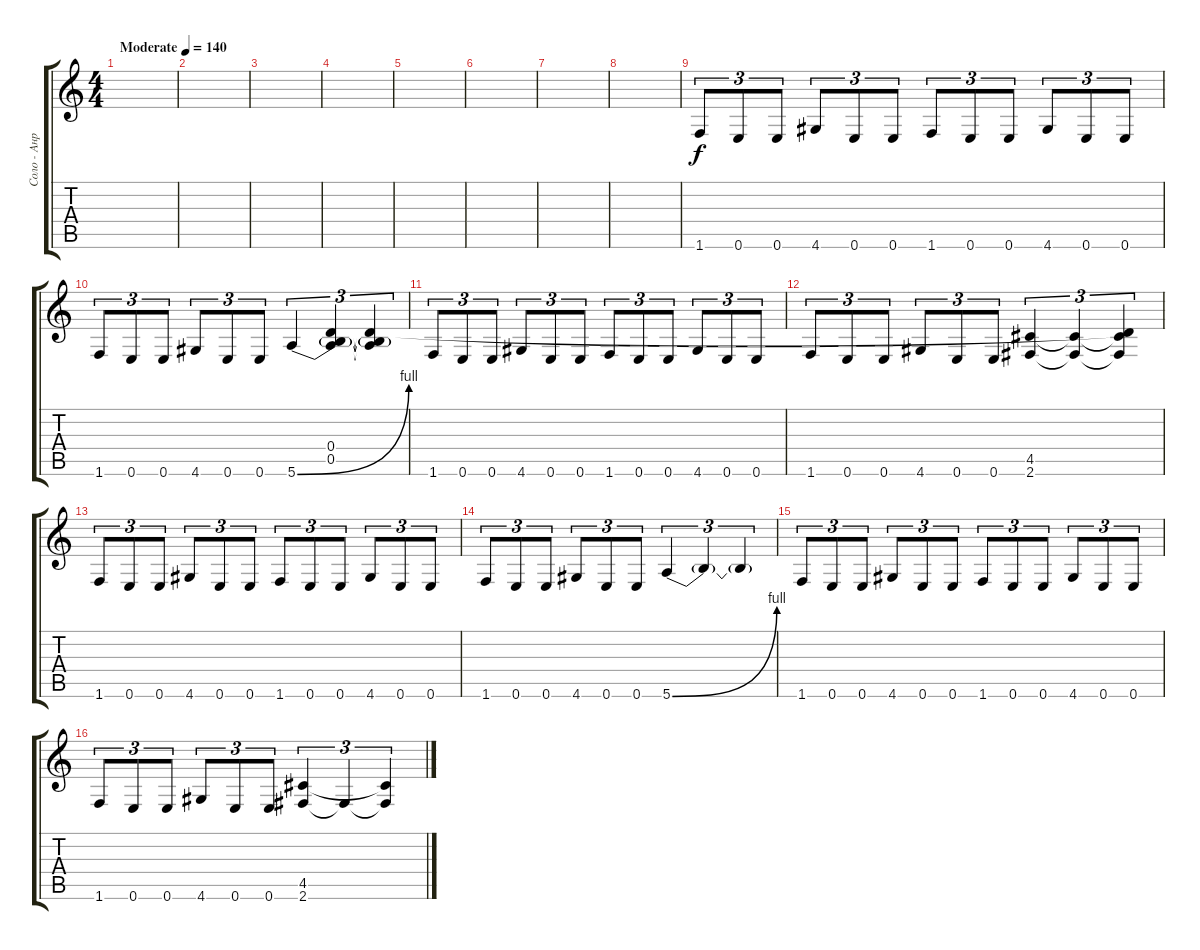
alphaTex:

\track ("Соло - Анрдей" "Соло - Анр") {instrument distortionguitar}
\staff {score tabs}
\tuning (E4 B3 G3 D3 A2 E2) {hide}
\ts (4 4)
\tempo (140 "Moderate")
\clef g2
\ks c
|
|
|
|
|
|
|
|
1.6.8{tu (3 2)} 0.6.8{tu (3 2)} 0.6.8{tu (3 2)} 4.6.8{tu (3 2)} 0.6.8{tu (3 2)} 0.6.8{tu (3 2)} 1.6.8{tu (3 2)} 0.6.8{tu (3 2)} 0.6.8{tu (3 2)} 4.6.8{tu (3 2)} 0.6.8{tu (3 2)} 0.6.8{tu (3 2)} |
1.6.8{tu (3 2)} 0.6.8{tu (3 2)} 0.6.8{tu (3 2)} 4.6.8{tu (3 2)} 0.6.8{tu (3 2)} 0.6.8{tu (3 2)} 5.6{be (bend 0 0 60 4)}.4{tu (3 2)} (0.4 0.5 5.6{t}).4{tu (3 2)} (0.4{t} 0.5{t} 5.6{t}).4{tu (3 2)} |
1.6.8{tu (3 2)} 0.6.8{tu (3 2)} 0.6.8{tu (3 2)} 4.6.8{tu (3 2)} 0.6.8{tu (3 2)} 0.6.8{tu (3 2)} 1.6.8{tu (3 2)} 0.6.8{tu (3 2)} 0.6.8{tu (3 2)} 4.6.8{tu (3 2)} 0.6.8{tu (3 2)} 0.6.8{tu (3 2)} |
1.6.8{tu (3 2)} 0.6.8{tu (3 2)} 0.6.8{tu (3 2)} 4.6.8{tu (3 2)} 0.6.8{tu (3 2)} 0.6.8{tu (3 2)} (4.5 2.6).4{tu (3 2)} (4.5{t} 2.6{t}).4{tu (3 2)} (0.4{t} 4.5{t} 2.6{t}).4{tu (3 2)} |
1.6.8{tu (3 2)} 0.6.8{tu (3 2)} 0.6.8{tu (3 2)} 4.6.8{tu (3 2)} 0.6.8{tu (3 2)} 0.6.8{tu (3 2)} 1.6.8{tu (3 2)} 0.6.8{tu (3 2)} 0.6.8{tu (3 2)} 4.6.8{tu (3 2)} 0.6.8{tu (3 2)} 0.6.8{tu (3 2)} |
1.6.8{tu (3 2)} 0.6.8{tu (3 2)} 0.6.8{tu (3 2)} 4.6.8{tu (3 2)} 0.6.8{tu (3 2)} 0.6.8{tu (3 2)} 5.6{be (bend 0 0 60 4)}.4{tu (3 2)} 5.6{t}.4{tu (3 2)} 5.6{t}.4{tu (3 2)} |
1.6.8{tu (3 2)} 0.6.8{tu (3 2)} 0.6.8{tu (3 2)} 4.6.8{tu (3 2)} 0.6.8{tu (3 2)} 0.6.8{tu (3 2)} 1.6.8{tu (3 2)} 0.6.8{tu (3 2)} 0.6.8{tu (3 2)} 4.6.8{tu (3 2)} 0.6.8{tu (3 2)} 0.6.8{tu (3 2)} |
1.6.8{tu (3 2)} 0.6.8{tu (3 2)} 0.6.8{tu (3 2)} 4.6.8{tu (3 2)} 0.6.8{tu (3 2)} 0.6.8{tu (3 2)} (4.5 2.6).4{tu (3 2)} 2.6{t}.4{tu (3 2)} (4.5{t} 2.6{t}).4{tu (3 2)}
